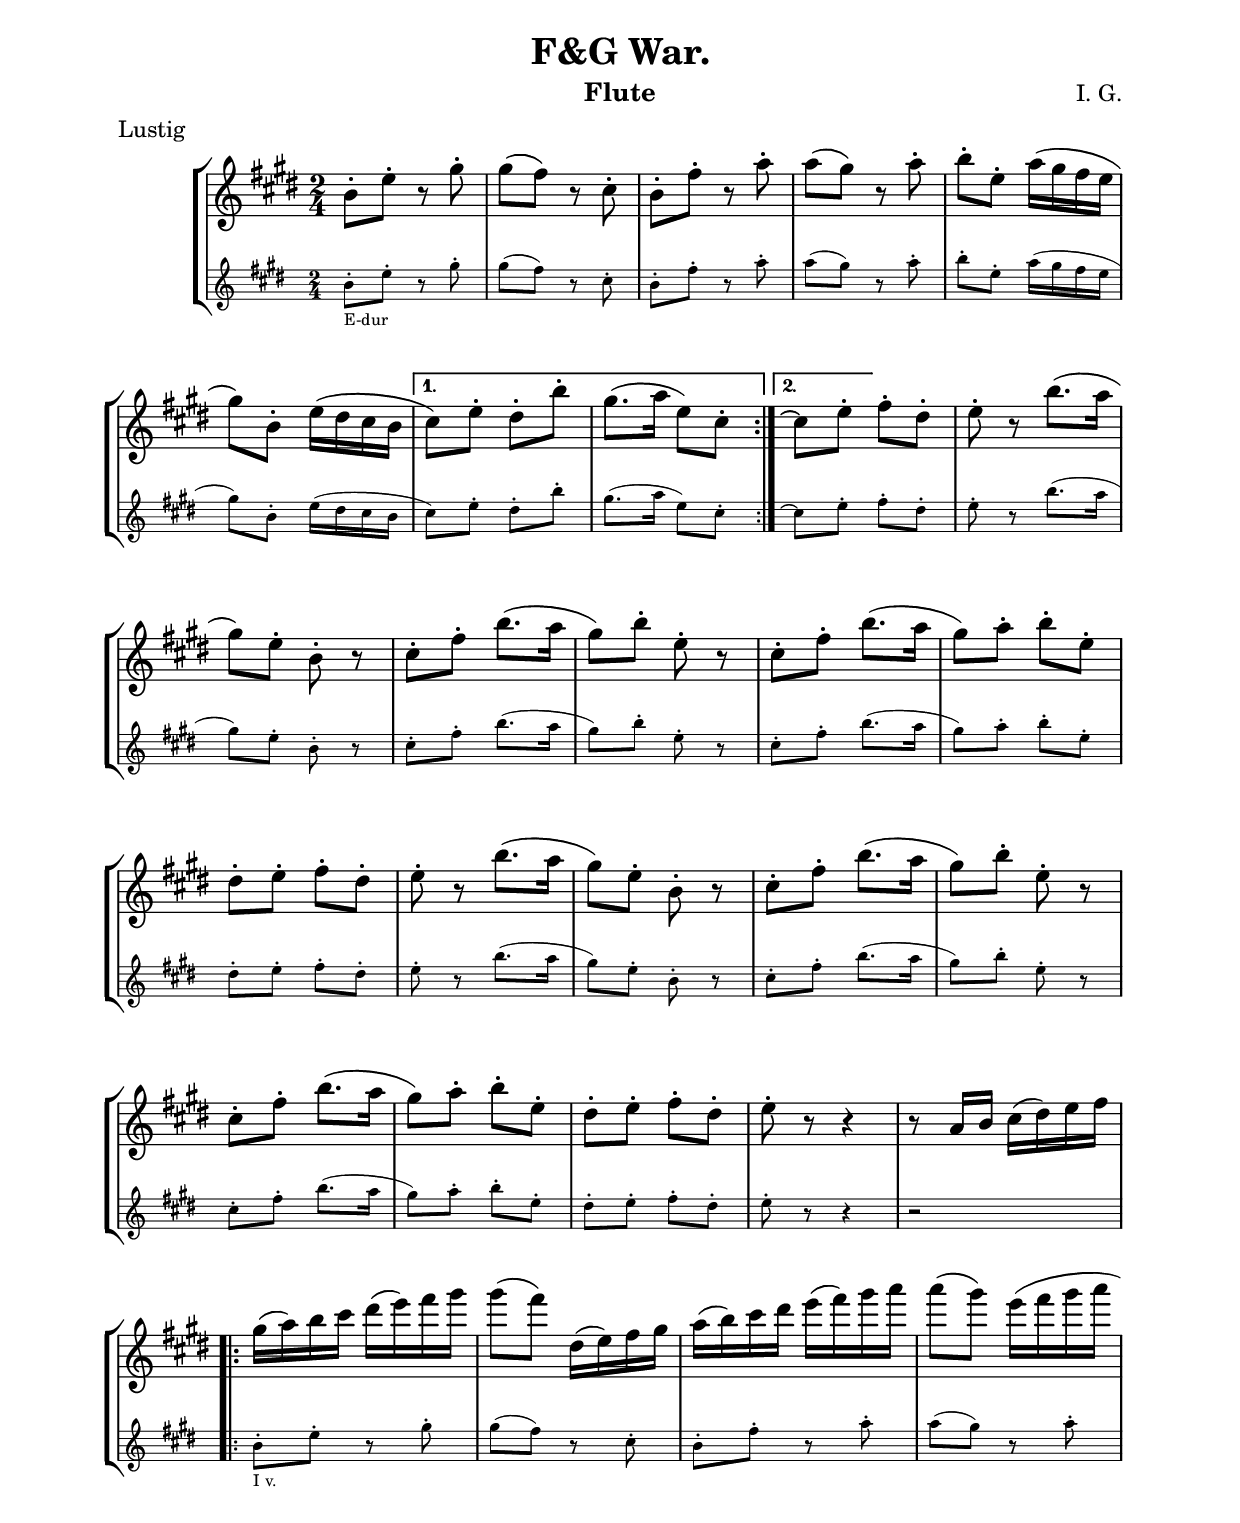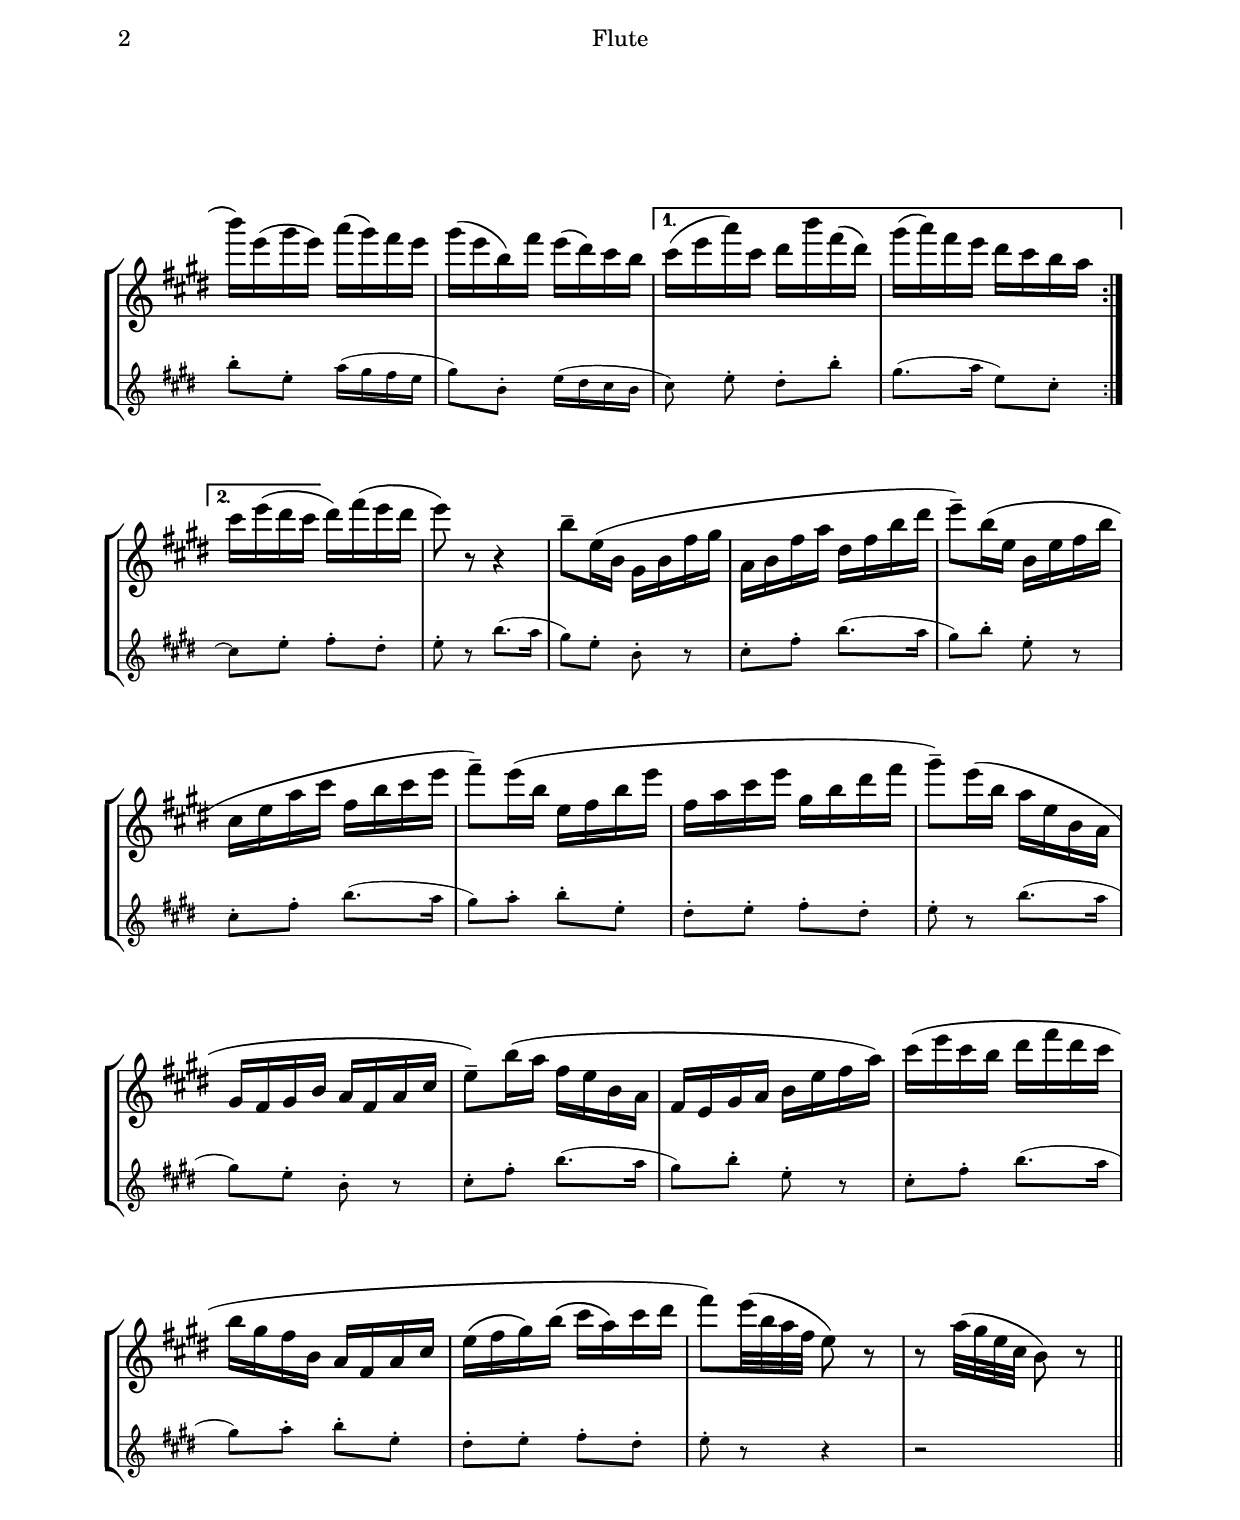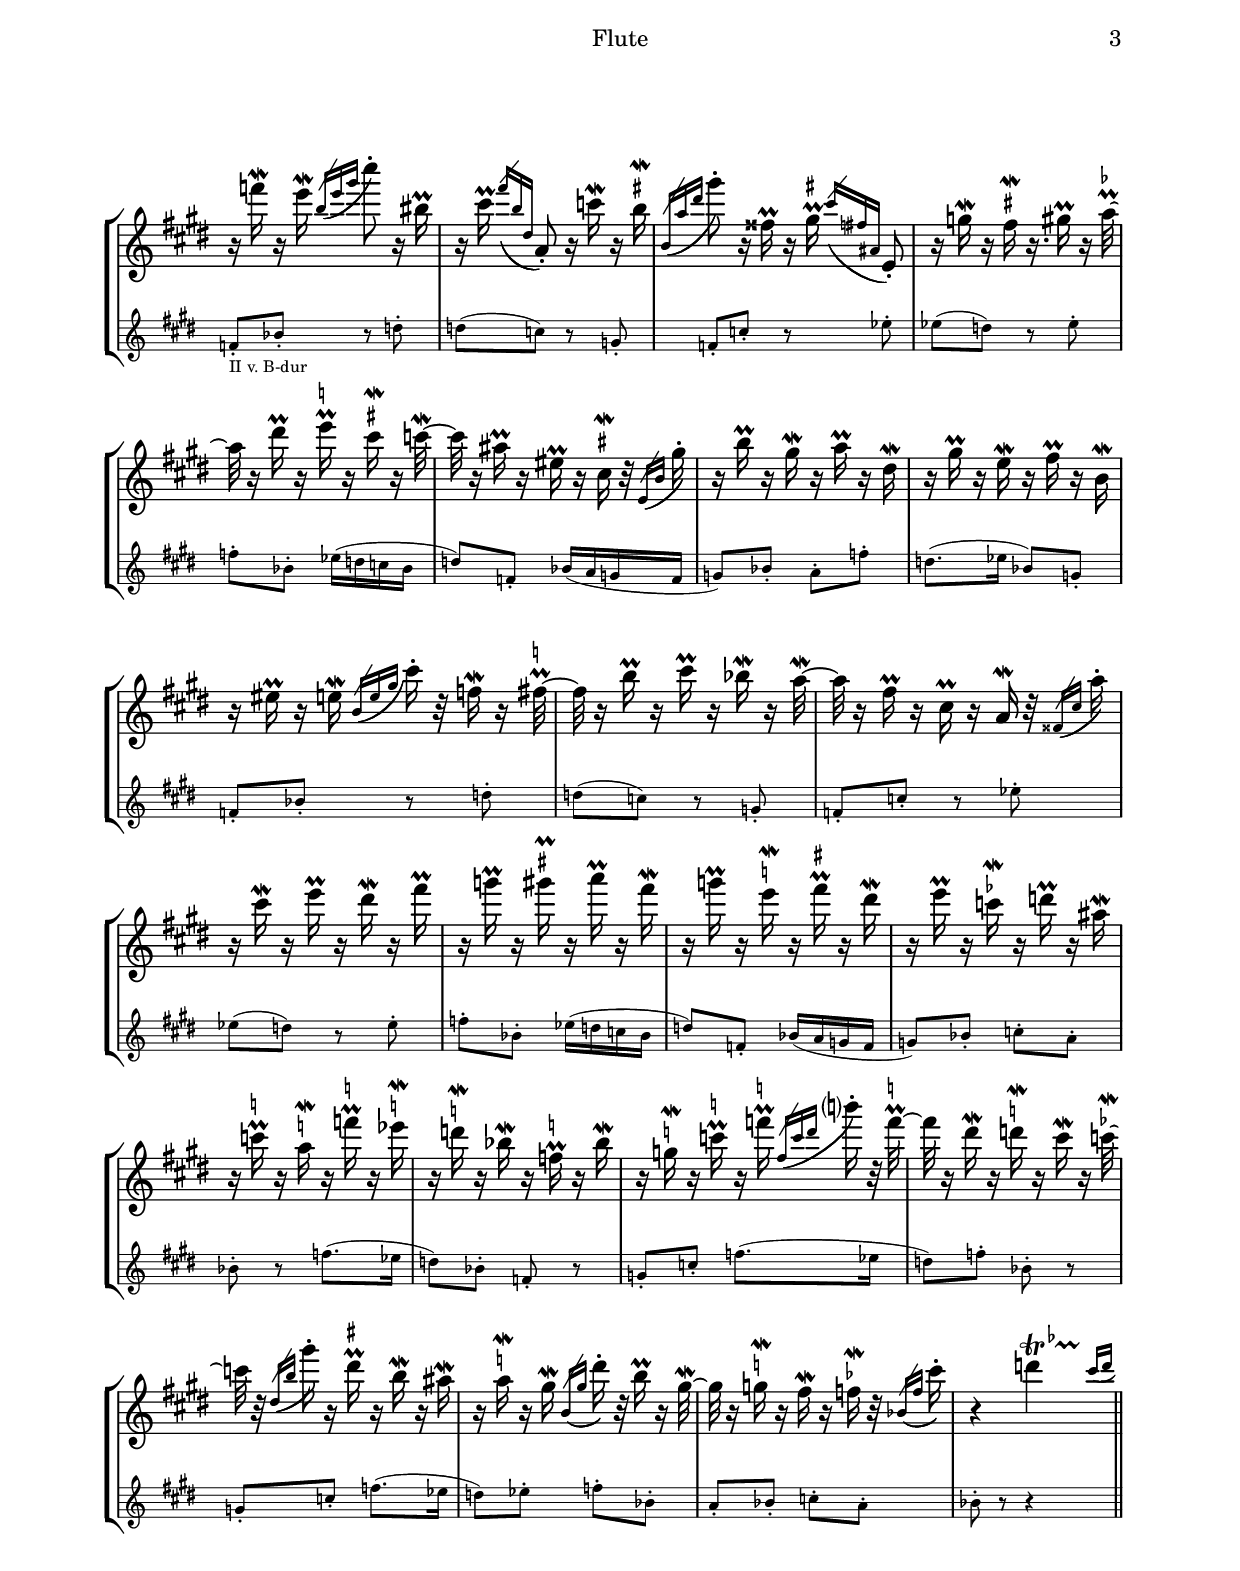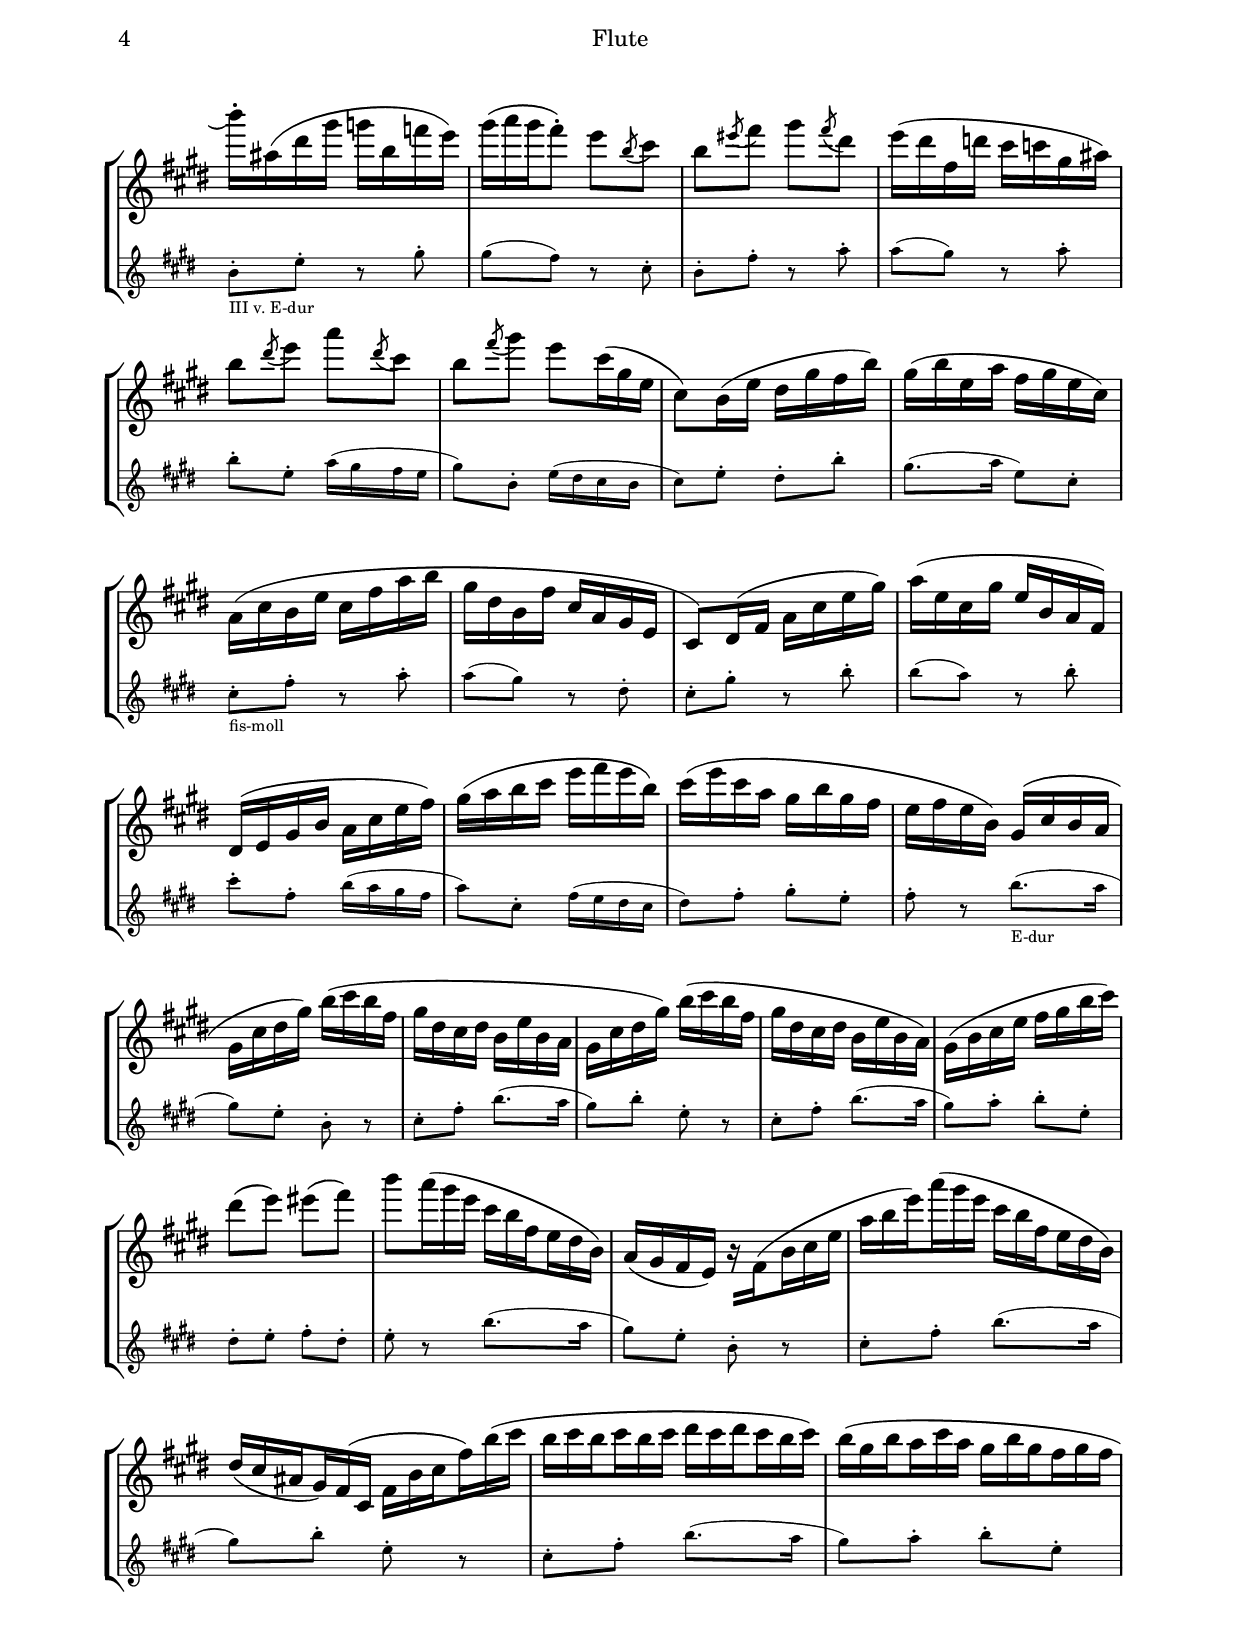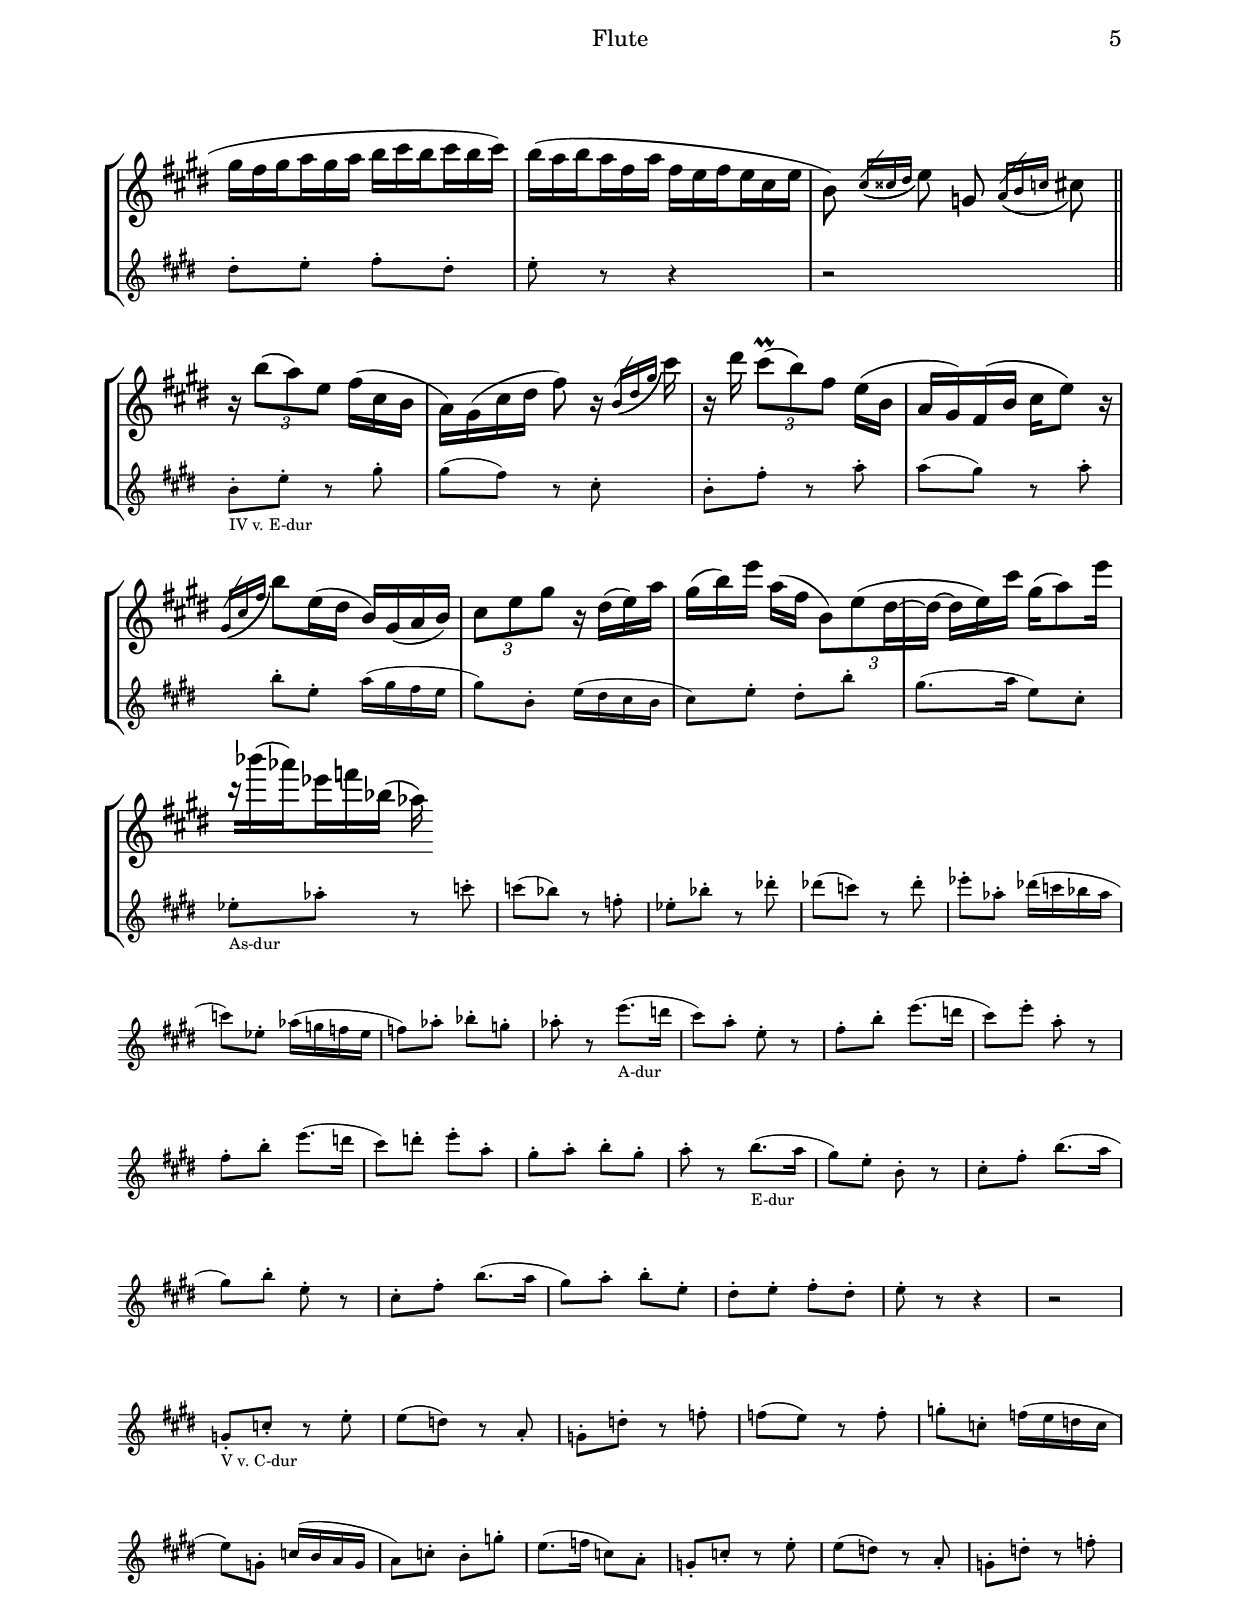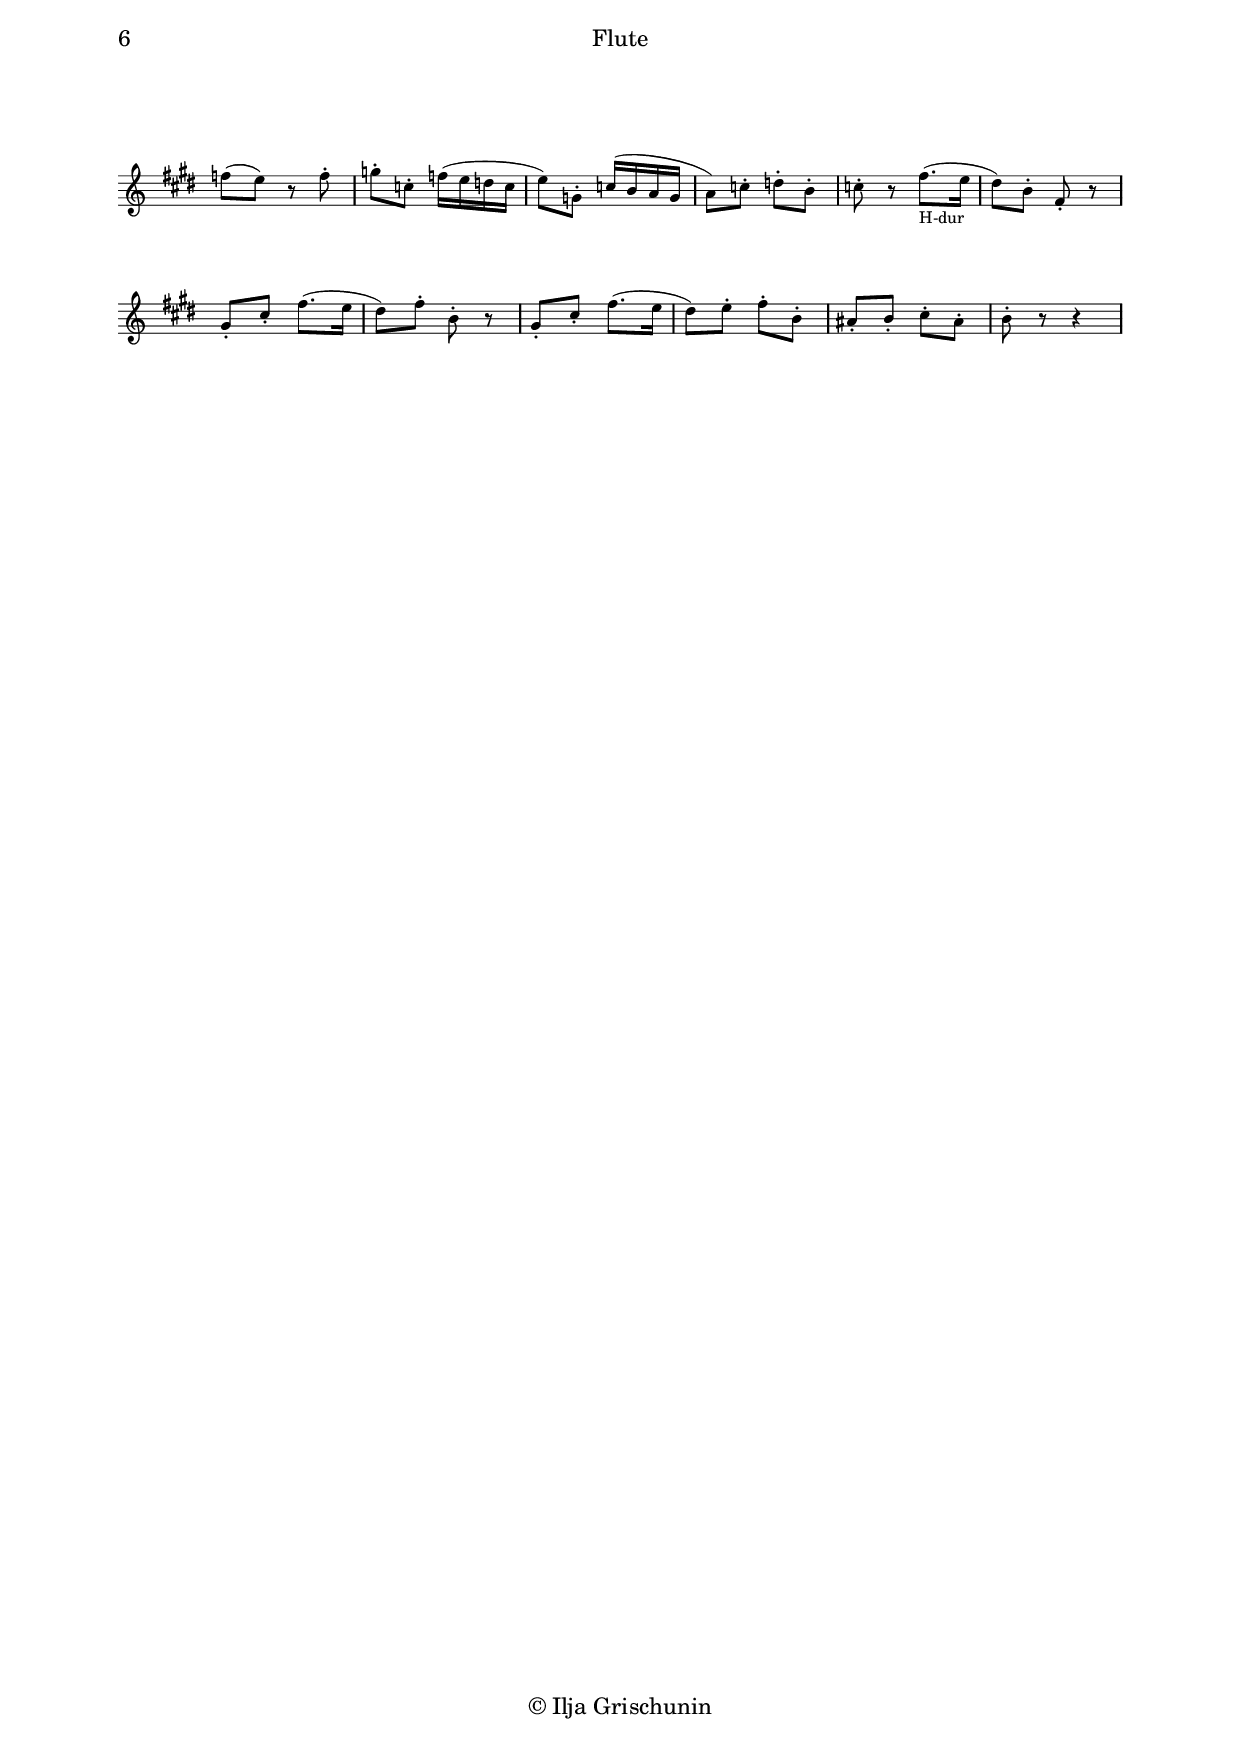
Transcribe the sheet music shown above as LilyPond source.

\version "2.19.15"

\language "deutsch"

\header {
  title = "F&G War."
  instrument = "Flute"
  meter = "Lustig"
  composer = "I. G."
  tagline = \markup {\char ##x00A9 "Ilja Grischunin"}
}

\paper {
  #(set-paper-size "a4")
  top-system-spacing.basic-distance = #25
  top-markup-spacing.basic-distance = #8
  markup-system-spacing.basic-distance = #8
  system-system-spacing.basic-distance = #15
  last-bottom-spacing.basic-distance = #25
  left-margin = 20
  right-margin = 20
  %two-sided = ##t
  %inner-margin = 25
  %outer-margin = 15
}

\layout {
  \context {
    \Score
    \remove "Bar_number_engraver"
  }
  \context {
    \Staff \RemoveEmptyStaves
    \override VerticalAxisGroup.remove-first = ##t
  }
}

\version "2.19.15"

\language "deutsch"

slash =
#(define-music-function (parser location ang stem-fraction protrusion)
   (number? number? number?)
   (remove-grace-property 'Voice 'Stem 'direction) ; necessary?
   #{
     \once \override Stem #'stencil =
     #(lambda (grob)
        (let* ((X-parent (ly:grob-parent grob X))
               (is-rest? (ly:grob? (ly:grob-object X-parent 'rest))))
          (if is-rest?
              empty-stencil
              (let* ((ang (degrees->radians ang))
                     ; We need the beam and its slope so that slash will
                     ; extend uniformly past the stem and the beam
                     (beam (ly:grob-object grob 'beam))
                     (beam-X-pos (ly:grob-property beam 'X-positions))
                     (beam-Y-pos (ly:grob-property beam 'positions))
                     (beam-slope (/ (- (cdr beam-Y-pos) (car beam-Y-pos))
                                   (- (cdr beam-X-pos) (car beam-X-pos))))
                     (beam-angle (atan beam-slope))
                     (stem-Y-ext (ly:grob-extent grob grob Y))
                     ; Stem.length is expressed in half staff-spaces
                     (stem-length (/ (ly:grob-property grob 'length) 2.0))
                     (dir (ly:grob-property grob 'direction))
                     ; if stem points up. car represents segment of stem
                     ; closest to notehead; if down, cdr does
                     (stem-ref (if (= dir 1) (car stem-Y-ext) (cdr stem-Y-ext)))
                     (stem-segment (* stem-length stem-fraction))
                     ; Where does slash cross the stem?
                     (slash-stem-Y (+ stem-ref (* dir stem-segment)))
                     ; These are values for the portion of the slash that
                     ; intersects the beamed group.
                     (dx (/ (- stem-length stem-segment)
                           (- (tan ang) (* dir beam-slope))))
                     (dy (* (tan ang) dx))
                     ; Now, we add in the wings
                     (protrusion-dx (* (cos ang) protrusion))
                     (protrusion-dy (* (sin ang) protrusion))
                     (x1 (- protrusion-dx))
                     (y1 (- slash-stem-Y (* dir protrusion-dy)))
                     (x2 (+ dx protrusion-dx))
                     (y2 (+ slash-stem-Y
                           (* dir (+ dy protrusion-dy))))
                     (th (ly:staff-symbol-line-thickness grob))
                     (stil (ly:stem::print grob)))

                (ly:stencil-add
                 stil
                 (make-line-stencil th x1 y1 x2 y2))))))
   #})

slashI = {
  \slash 50 0.6 1.0
}

slashII = {
  \slash 45 0.5 0.8
}

slashIII = {
  \slash 60 0.8 1.2
}

stringNumberSpanner =
#(define-music-function (parser location StringNumber) (string?)
   #{
     \override TextSpanner.style = #'solid
     \override TextSpanner.font-size = #-5
     \override TextSpanner.bound-details.left.stencil-align-dir-y = #CENTER
     \override TextSpanner.bound-details.left.text = \markup { \circle \number #StringNumber }
   #})

FO = #(define-music-function (parser location offsetX offsetY)(number? number?)
        #{
          \once \override Voice.Fingering.extra-offset = #(cons offsetX offsetY)
        #})
#(define RH rightHandFinger)
glissandoSkipOn = {
  \override NoteColumn.glissando-skip = ##t
  \override NoteHead.no-ledgers = ##t
}
glissandoSkipOff = {
  \revert NoteColumn.glissando-skip
  \revert NoteHead.no-ledgers
}

\version "2.19.15"

\language "deutsch"

slash =
#(define-music-function (parser location ang stem-fraction protrusion)
   (number? number? number?)
   (remove-grace-property 'Voice 'Stem 'direction) ; necessary?
   #{
     \once \override Stem #'stencil =
     #(lambda (grob)
        (let* ((X-parent (ly:grob-parent grob X))
               (is-rest? (ly:grob? (ly:grob-object X-parent 'rest))))
          (if is-rest?
              empty-stencil
              (let* ((ang (degrees->radians ang))
                     ; We need the beam and its slope so that slash will
                     ; extend uniformly past the stem and the beam
                     (beam (ly:grob-object grob 'beam))
                     (beam-X-pos (ly:grob-property beam 'X-positions))
                     (beam-Y-pos (ly:grob-property beam 'positions))
                     (beam-slope (/ (- (cdr beam-Y-pos) (car beam-Y-pos))
                                   (- (cdr beam-X-pos) (car beam-X-pos))))
                     (beam-angle (atan beam-slope))
                     (stem-Y-ext (ly:grob-extent grob grob Y))
                     ; Stem.length is expressed in half staff-spaces
                     (stem-length (/ (ly:grob-property grob 'length) 2.0))
                     (dir (ly:grob-property grob 'direction))
                     ; if stem points up. car represents segment of stem
                     ; closest to notehead; if down, cdr does
                     (stem-ref (if (= dir 1) (car stem-Y-ext) (cdr stem-Y-ext)))
                     (stem-segment (* stem-length stem-fraction))
                     ; Where does slash cross the stem?
                     (slash-stem-Y (+ stem-ref (* dir stem-segment)))
                     ; These are values for the portion of the slash that
                     ; intersects the beamed group.
                     (dx (/ (- stem-length stem-segment)
                           (- (tan ang) (* dir beam-slope))))
                     (dy (* (tan ang) dx))
                     ; Now, we add in the wings
                     (protrusion-dx (* (cos ang) protrusion))
                     (protrusion-dy (* (sin ang) protrusion))
                     (x1 (- protrusion-dx))
                     (y1 (- slash-stem-Y (* dir protrusion-dy)))
                     (x2 (+ dx protrusion-dx))
                     (y2 (+ slash-stem-Y
                           (* dir (+ dy protrusion-dy))))
                     (th (ly:staff-symbol-line-thickness grob))
                     (stil (ly:stem::print grob)))

                (ly:stencil-add
                 stil
                 (make-line-stencil th x1 y1 x2 y2))))))
   #})

slashI = {
  \slash 50 0.6 1.0
}

slashII = {
  \slash 45 0.5 0.8
}

slashIII = {
  \slash 60 0.8 1.2
}

stringNumberSpanner =
#(define-music-function (parser location StringNumber) (string?)
   #{
     \override TextSpanner.style = #'solid
     \override TextSpanner.font-size = #-5
     \override TextSpanner.bound-details.left.stencil-align-dir-y = #CENTER
     \override TextSpanner.bound-details.left.text = \markup { \circle \number #StringNumber }
   #})

FO = #(define-music-function (parser location offsetX offsetY)(number? number?)
        #{
          \once \override Voice.Fingering.extra-offset = #(cons offsetX offsetY)
        #})
#(define RH rightHandFinger)
glissandoSkipOn = {
  \override NoteColumn.glissando-skip = ##t
  \override NoteHead.no-ledgers = ##t
}
glissandoSkipOff = {
  \revert NoteColumn.glissando-skip
  \revert NoteHead.no-ledgers
}


W = \mordent
M = \prall
fluteExpMusic = \relative e'' {
  %\clef treble
  %\key e \major
  %\time 2/4
  r32 f'( e f) r e( dis e)
  \shape #'((0 . 0) (0 . -0.3) (0.5 . -0.2) (1 . 0)) Slur
  \acciaccatura {\slashIII h16([ e gis]} cis8-.) r32 his,( cis his)
  r cis( dis cis) \acciaccatura {\slashI fis16([ h, dis,]} a8-.) r32 c'( h c) r h( ais h)
  \shape #'((0 . 0) (0 . -0.3) (0.5 . -0.2) (1 . 0)) Slur
  \acciaccatura {\slashIII h,16([ a' dis]} gis8-.) r32 fisis,( gis fisis)
  r gis( ais gis) \acciaccatura {\slashI cis16([ fis, ais,]} e8-.)
  \override Beam.breakable = ##t
  r32 g'( fis g) r fis( eis fis) r16. gis32( a gis) r a([ b a)]
  r dis( e dis) r e([ f e)] r cis( c cis) r c([ h c)]
  r ais( h ais) r eis([ fis eis)] r cis( his cis)
  \shape #'((0 . 0) (0 . 0) (0 . 0) (0 . -1)) Slur
  \acciaccatura {\slashIII e,16([ h']} gis'16-.)
  r32 h( cis h) r gis( fis gis) r a( h a) r dis,( cis dis)
  r gis( a gis) r e( dis e) r fis( gis fis) r h,( a h)
  r eis( fis eis) r e( dis e) \acciaccatura {\slashIII h16([ e gis]} cis16-.) r32 f,(
  e f) r fis([ g fis)] r h( cis h) r cis([ dis cis)] r b( a b) r a([
  gis a)] r fis( gis fis) r cis([ dis cis)] r a( gis a)
  \shape #'((0 . 0) (0 . 0) (0 . 0) (0 . -1)) Slur
  \acciaccatura {\slashIII fisis16([ cis']} a'16-.)
  r32 cis( h cis) r e( fis e) r dis( cis dis) r fis( gis fis)
  r g( a g) r gis( ais gis) r a( h a) r fis( e fis)
  r g( a g) r e( d e) r fis(gis fis) r dis( cis dis)
  r e( fis e) r c( b c) r d( e d) r b( gis b)
  r c( d c) r a( g a) r f'( g f) r es( d es)
  r d( c d) r b( a b) r f( g f) r b( a b)
  r g( f g) r c( d c) r f( g f)
  \shape #'((0 . 0) (0 . 0) (1 . 0) (1 . 0)) Slur
  \acciaccatura {\slashIII fis,16([ c' dis]} h'?16-.) r32 f([
  g f)] r dis( cis dis) r d([ c d)] r cis( h cis) r c([ b c)]
  \shape #'((0 . 0) (0 . 0) (1 . 0) (1 . 0)) Slur
  \acciaccatura {\slashIII dis,16([ h']} gis'16-.)
  r32 dis( f dis) r h( a h) r b( gis b) r a( g a) r gis( fis gis)
  \shape #'((0 . 0) (0 . -1) (1 . -1) (1 . -1.5)) Slur
  \acciaccatura {\slashIII h,16([ gis']} dis'16-.)
  r32 h( cis h) r gis([ fis gis)] r g( f g) r fis([ e fis)] r f( dis f)
  \shape #'((0 . 0) (0 . -1) (1 . -1) (1 . -1.5)) Slur
  \acciaccatura {\slashIII b,16([ f']} cis'16-.) 
}
fluteExp = \relative e'' {
  %\clef treble
  %\key e \major
  %\time 2/4
  r16 f'\W r e\W
  \shape #'((0 . 0) (0 . -0.3) (0.5 . -0.2) (1 . 0)) Slur
  \acciaccatura {\slashIII h16([ e gis]} cis8-.)
  r16 his,\M r cis\M \acciaccatura {\slashI fis16([ h, dis,]} a8-.)
  r16 c'\W r 
  \once\override TextScript.script-priority = #-100
  h\W^\markup { \teeny \sharp }
  \shape #'((0 . 0) (0 . -0.3) (0.5 . -0.2) (1 . 0)) Slur
  \acciaccatura {\slashIII h,16([ a' dis]} gis8-.)
  r16 fisis,\M r gis\M^\markup { \teeny \sharp }
  \acciaccatura {\slashI cis16([ fis, ais,]} e8-.)
  r16 g'\W r 
  \once\override TextScript.script-priority = #-100
  fis\W^\markup { \teeny \sharp } r16. gis16\M r a32\M^\markup{\teeny\flat}~
  a r16 dis\M r e\M^\markup{\teeny\natural} r
  \once\override TextScript.script-priority = #-100
  cis\W^\markup{\teeny\sharp} r c32\W~ c r16 ais\M r eis\M r
  \once\override TextScript.script-priority = #-100
  cis\W^\markup{\teeny\sharp} r32
  \shape #'((0 . 0) (0 . 0) (0 . 0) (0 . -1)) Slur
  \acciaccatura {\slashIII e,16([ h']} gis'16-.)
  r h\M r gis\W r a\M r dis,\W r gis\M r e\W r fis\M r h,\W
  r eis\M r e\W \acciaccatura {\slashIII h16([ e gis]} cis16-.) r32 f,16\W r 
  fis32\M^\markup{\teeny\natural}~ fis r16 h\M r cis\M r b\W r a32\W~
  a r16 fis\M r cis\M r a\W r32
  \shape #'((0 . 0) (0 . 0) (0 . 0) (0 . -1)) Slur
  \acciaccatura {\slashIII fisis16([ cis']} a'16-.)
  r cis\W r e\M r dis\W r fis\M r g\M r 
  \once\override TextScript.script-priority = #-100
  gis\M^\markup{\teeny\sharp} r a\M r fis\W r g\M r
  \once\override TextScript.script-priority = #-100
  e\W^\markup{\teeny\natural} r fis\M^\markup{\teeny\sharp} r dis\W
  r e\M r
  \once\override TextScript.script-priority = #-100
  c\W^\markup{\teeny\flat} r d\M r ais\W r c\M^\markup{\teeny\natural} r
  \once\override TextScript.script-priority = #-100
  a\W^\markup{\teeny\natural} r f'\M^\markup{\teeny\natural} r
  \once\override TextScript.script-priority = #-100
  es\W^\markup{\teeny\natural} r
  \once\override TextScript.script-priority = #-100
  d\W^\markup{\teeny\natural} r b\W r f\M^\markup{\teeny\natural} r b\W r
  \once\override TextScript.script-priority = #-100
  g\W^\markup{\teeny\natural} r c\M^\markup{\teeny\natural} r f\M^\markup{\teeny\natural}
  \shape #'((0 . 0) (0 . 0) (1 . 0) (1 . 0)) Slur
  \acciaccatura {\slashIII fis,16([ c' dis]} h'?16-.) r32 f\M^\markup{\teeny\natural}~
  f r16 dis\W r
  \once\override TextScript.script-priority = #-100
  d\W^\markup{\teeny\natural} r cis\W r
  \once\override TextScript.script-priority = #-100
  c32\W^\markup{\teeny\flat}~ c r
  \shape #'((0 . 0) (0 . 0) (1 . 0) (1 . 0)) Slur
  \acciaccatura {\slashIII dis,16([ h']} gis'16-.) r dis\M^\markup{\teeny\sharp}
  r h\W r ais\W r
  \once\override TextScript.script-priority = #-100
  a\W^\markup{\teeny\natural} r gis\W
  \shape #'((0 . 0) (0 . -1) (1 . -1) (1 . -1.5)) Slur
  \acciaccatura {\slashIII h,16([ gis']} dis'16-.) r32 h16\M r gis32\W~
  gis r16
  \once\override TextScript.script-priority = #-100
  g\W^\markup{\teeny\natural} r fis\W r
  \once\override TextScript.script-priority = #-100
  f\W^\markup{\teeny\flat} r32
  \shape #'((0 . 0) (0 . -1) (1 . -1) (1 . -1.5)) Slur
  \acciaccatura {\slashIII b,16([ f']} cis'16-.) 
}


fluteMusic = \new Voice \with {
  \remove "Forbid_line_break_engraver"
  \override Beam.breakable = ##t
}
\relative e'' {
  \clef treble
  \key e \major
  \time 2/4
  \repeat volta 2 {
    h8-. e-. r gis-. gis( fis) r cis-. h-. fis'-. r a-. a( gis) r a-.
    h-. e,-. a16( gis fis e gis8) h,-. e16( dis cis h
  }
  \alternative {
    {
      cis8) e-.
      \set Score.repeatCommands = #'((volta #f))
      dis-. h'-. gis8.( a16 e8) cis-.
    }
    {
      cis8\repeatTie e-.
    }
  }
  fis-. dis-.
  e-. r
  h'8.( a16 gis8) e-. h-. r cis-. fis-. h8.( a16 gis8) h-. e,-. r
  cis-. fis-. h8.( a16 gis8) a-. h-. e,-. dis-. e-. fis-. dis-. e-. r
  h'8.( a16 gis8) e-. h-. r cis-. fis-. h8.( a16 gis8) h-. e,-. r
  cis-. fis-. h8.( a16 gis8) a-. h-. e,-. dis-. e-. fis-. dis-. e-. r r4
  r8 a,16 h cis( dis) e fis \break
  \override Score.VoltaBracketSpanner.Y-offset = 7
  \repeat volta 2 {
    gis( a) h cis dis( e) fis gis gis8( fis) dis,16( e) fis gis
    a( h) cis dis e( fis) gis a a8( gis) e16( fis gis a
    h) e,( gis e) a( gis) fis e gis( e h) fis' e( dis) cis h
  }
  \alternative{
    {
      cis([ e a)
      \set Score.repeatCommands = #'((volta #f))
      cis,] dis h' fis( dis) gis( a) fis e dis cis h a
    }
    {
      cis[ e( dis
    }
  }
  cis] dis) fis( e dis e8) r r4
  h8-- e,16( h gis h fis' gis a, h fis' a dis, fis h dis
  e8--) h16( e, h e fis h cis, e a cis fis, h cis e
  fis8--) e16( h e, fis h e fis, a cis e gis, h dis fis
  gis8--) e16( h a e h a gis fis gis h a fis a cis
  e8--) h'16( a fis e h a fis e gis a h e fis a)
  cis( e cis h dis fis dis cis h gis fis h, a fis a cis
  e\( fis gis\) h\( cis a\) cis dis fis8) e32( h a fis e8) r
  r a32( gis e cis h8) r
  \bar "||"
  \tag #'pageBreack {
    \pageBreak
  }

  %\fluteExpMusic
  \fluteExp

  r4
  \override TrillSpanner.bound-details.left.text = \markup{
    \musicglyph #"scripts.trill" \raise #1.65 \teeny  \flat
  }
  #(define afterGraceFraction (cons 15 16))
  \tag #'trillLen {
    \once\override TrillSpanner.minimum-length = #6
    \once\override TrillSpanner.springs-and-rods = #ly:spanner::set-spacing-rods
  }
  \afterGrace d'\startTrillSpan {cis16(\stopTrillSpan d}
  \bar "||"
  \override TupletNumber #'transparent = ##t
  \override TupletBracket #'bracket-visibility = ##f
  h'16-.) ais,( dis gis g h, f' e) \times 2/3 {gis16( a gis} fis8-.) e \acciaccatura h cis
  h \acciaccatura eis fis gis \acciaccatura fis dis e16( dis fis, d' cis c gis ais)
  h8 \acciaccatura dis e a \acciaccatura dis, cis
  h8 \acciaccatura fis' gis e \times 2/3 {cis16( gis e}
  cis8) h16( e dis gis fis h)
  \once\override Slur.positions = #'(1 . 1)
  gis( h e, a fis gis e cis)
  a( cis h e cis fis a h gis dis h fis' cis a gis e
  cis8) dis16( fis a cis e gis) a( e cis gis' e h a fis)
  dis( e gis h a cis e fis)
  \once \override Slur.eccentricity = #1.5
  gis( a h cis e fis e h)
  \shape #'((0 . -1) (0 . 1) (0 . 1) (0 . 0)) Slur
  cis( e cis a gis h gis fis e fis e h) gis( cis h a
  gis cis dis gis) h( cis h fis gis dis cis dis h e h a
  gis cis dis gis) h( cis h fis gis dis cis dis h e h a)
  gis( h cis e fis gis h cis) dis8( e) eis( fis)
  h \tuplet 3/2 8 {
    \set subdivideBeams = ##t
    \set baseMoment = #(ly:make-moment 1/8)
    \set beatStructure = #'(2 2 2 2)
    a16( gis e cis h fis e dis h)
  }
  \set subdivideBeams = ##f
  a( gis fis e) r[
  \set stemRightBeamCount = #1
  fis(
  \tuplet 3/2 8 {
    \set subdivideBeams = ##t
    \set baseMoment = #(ly:make-moment 1/8)
    \set beatStructure = #'(2 2 2 2)
    \set stemLeftBeamCount = #1
    h cis e] a h e) a( gis e cis h fis e dis h)
    dis( cis ais gis) fis( cis fis h cis fis) h( cis
    h cis h cis h cis dis cis dis cis h cis)
    h( gis h a cis a gis h gis fis gis fis
    gis fis gis a gis a h cis h cis h cis)
    h( a h a fis a fis e fis e cis e
  }
  \tag #'Partitur {
    \newSpacingSection
    \override Score.SpacingSpanner.strict-grace-spacing = ##t
    \set Score.proportionalNotationDuration = #(ly:make-moment 1/32)
  }
  h8)
  \tag #'Partitur {
    \once\override Score.GraceSpacing.spacing-increment = #1.3
  }
  \acciaccatura {\slashI cis16[( cisis dis]} e8) g,
  \tag #'Partitur {
    \once\override Score.GraceSpacing.spacing-increment = #1.3
  }
  \acciaccatura {\slashI a16[( h c]}
  \tag #'Part { cis8) }
  \tag #'Partitur {
    \tweak Accidental.extra-offset #'(0.4 . 0)
    cis8)
  }
  \tag #'Partitur {
    \newSpacingSection
    \revert SpacingSpanner.strict-grace-spacing
    \unset Score.proportionalNotationDuration
  }
  \bar "||" \break
  \set subdivideBeams = ##f
  \override TupletNumber #'transparent = ##f
  r16 \times 2/3 {h'8[( a) e]} fis16( cis h a)
  gis( cis dis fis8) r16 \acciaccatura {\slashIII h,[( dis gis]} cis)
  r dis \times 2/3 {cis8\prall[( h) fis]} e16( h a gis) fis( h cis e8) r16
  %\once\override Score.GraceSpacing.spacing-increment = #1.3
  %\once\override Staff.KeySignature.Y-offset = #5
  \tag #'Partitur {
    \newSpacingSection
    \once\revert Score.SpacingSpanner.strict-grace-spacing
  }
  \acciaccatura {\slashIII gis,16[( cis fis]} h8) e,16( dis h) gis( a h)
  \times 2/3 {cis8 e gis} r16 dis( e) a gis( h) e a,[( fis]
  \tuplet 3/2 {h,8[) e( dis16~ dis~]} dis e) cis' gis( a8) e'16
  \override TupletNumber #'transparent = ##t
  \override TupletBracket #'bracket-visibility = ##f
  \tuplet 3/2 8 {
    \set subdivideBeams = ##t
    \set baseMoment = #(ly:make-moment 1/8)
    \set beatStructure = #'(2 2 2 2)
    r16[ b'( as) es f b,]( as)
  }
}

\version "2.19.15"

\language "deutsch"

diatonicScale = \relative { e' fis gis a h cis dis }

ossia = \relative {
  \set Staff.fontSize = #-3
  \override Staff.StaffSymbol.staff-space = #(magstep -3)
  \override Staff.StaffSymbol.thickness = #(magstep -3)
  \clef treble
  \key e \major
  \time 2/4
  %R2*50
  %R2*23
  %R2*31
  \repeat volta 2 {
    h'8-.-"E-dur" e-. r gis-. gis( fis) r cis-. h-. fis'-. r a-. a( gis) r a-.
    h-. e,-. a16( gis fis e gis8) h,-. e16( dis cis h
  }
  \alternative {
    {
      cis8) e-.
      \set Score.repeatCommands = #'((volta #f))
      dis-. h'-. gis8.( a16 e8) cis-.
    }
    {
      cis8\repeatTie e-.
    }
  }
  fis-. dis-.
  e-. r
  h'8.( a16 gis8) e-. h-. r cis-. fis-. h8.( a16 gis8) h-. e,-. r
  cis-. fis-. h8.( a16 gis8) a-. h-. e,-. dis-. e-. fis-. dis-. e-. r
  h'8.( a16 gis8) e-. h-. r cis-. fis-. h8.( a16 gis8) h-. e,-. r
  cis-. fis-. h8.( a16 gis8) a-. h-. e,-. dis-. e-. fis-. dis-. e-. r r4
  r2 \break
  \override Score.VoltaBracketSpanner.Y-offset = 7
  \repeat volta 2 {
    h8-.-"I v." e-. r gis-. gis( fis) r cis-. h-. fis'-. r a-. a( gis) r a-.
    h-. e,-. a16( gis fis e gis8) h,-. e16( dis cis h
  }
  \alternative{
    {
      cis8) e-.
      \set Score.repeatCommands = #'((volta #f))
      dis-. h'-. gis8.( a16 e8) cis-.
    }
    {
      cis8\repeatTie e-.
    }
  }
  fis-. dis-.
  e-. r
  h'8.( a16 gis8) e-. h-. r cis-. fis-. h8.( a16 gis8) h-. e,-. r
  cis-. fis-. h8.( a16 gis8) a-. h-. e,-. dis-. e-. fis-. dis-. e-. r
  h'8.( a16 gis8) e-. h-. r cis-. fis-. h8.( a16 gis8) h-. e,-. r
  cis-. fis-. h8.( a16 gis8) a-. h-. e,-. dis-. e-. fis-. dis-. e-. r r4
  r2
  \bar "||"
  \tag #'Ossia {
    \break
  }
%%%%%%%%%%%%%%%%%%%%%%%%%%%%%%
  \transpose e b, {
    \relative {
      h'8-.-"II v. B-dur" e-. r gis-. gis( fis) r cis-. h-. fis'-. r a-. a( gis) r a-.
      h-. e,-. a16( gis fis e gis8) h,-. e16( dis cis h
      cis8) e-. dis-. h'-. gis8.( a16 e8) cis-.
      h8-. e-. r gis-. gis( fis) r cis-. h-. fis'-. r a-. a( gis) r a-.
      h-. e,-. a16( gis fis e gis8) h,-. e16( dis cis h
      cis8) e-. fis-. dis-. e-. r
      h'8.( a16 gis8) e-. h-. r cis-. fis-. h8.( a16 gis8) h-. e,-. r
      cis-. fis-. h8.( a16 gis8) a-. h-. e,-. dis-. e-. fis-. dis-. e-. r r4
    }
  }
  \tag #'Ossia {
    \pageBreak
  }
  \bar "||"

%%%%%%%%%%%%%%%%%%%%%%%%%%%%%%
  h8-.-"III v. E-dur" e-. r gis-. gis( fis) r cis-. h-. fis'-. r a-. a( gis) r a-.
  h-. e,-. a16( gis fis e gis8) h,-. e16( dis cis h
  cis8) e-. dis-. h'-. gis8.( a16 e8) cis-.
  \modalTranspose e fis \diatonicScale {
    \relative {
      h'8-.-"fis-moll" e-. r gis-. gis( fis) r cis-. h-. fis'-. r a-. a( gis) r a-.
      h-. e,-. a16( gis fis e gis8) h,-. e16( dis cis h
      cis8) e-. fis-. dis-. e-. r
    }
  }
  h'8.(-"E-dur" a16 gis8) e-. h-. r cis-. fis-. h8.( a16 gis8) h-. e,-. r
  cis-. fis-. h8.( a16 gis8) a-. h-. e,-. dis-. e-. fis-. dis-. e-. r
  h'8.( a16 gis8) e-. h-. r cis-. fis-. h8.( a16 gis8) h-. e,-. r
  cis-. fis-. h8.( a16 gis8) a-. h-. e,-. dis-. e-. fis-. dis-. e-. r r4 r2
  \tag #'Ossia {
    \break
  }
%%%%%%%%%%%%%%%%%%%%%%%%%%%%%%
  %%{
  h8-.-"IV v. E-dur" e-. r gis-. gis( fis) r cis-. h-. fis'-. r a-. a( gis) r a-.
  h-. e,-. a16( gis fis e gis8) h,-. e16( dis cis h
  cis8) e-. dis-. h'-. gis8.( a16 e8) cis-.
  \tag #'Ossia {
    \break
  }
  \transpose e as {
    \relative {
      h'8-.-"As-dur" e-. r gis-. gis( fis) r cis-. h-. fis'-. r a-. a( gis) r a-.
      h-. e,-. a16( gis fis e gis8) h,-. e16( dis cis h
      cis8) e-. fis-. dis-. e-. r
    }
  }
  %%}
  %R2*15 r4
  \transpose e a {
    \relative {
      h''8.(-"A-dur" a16 gis8) e-. h-. r cis-. fis-. h8.( a16 gis8) h-. e,-. r
      cis-. fis-. h8.( a16 gis8) a-. h-. e,-. dis-. e-. fis-. dis-. e-. r

    }
  }
  h'8.(-"E-dur" a16 gis8) e-. h-. r cis-. fis-. h8.( a16 gis8) h-. e,-. r
  cis-. fis-. h8.( a16 gis8) a-. h-. e,-. dis-. e-. fis-. dis-. e-.
  r r4 r2
  \tag #'Ossia {
    \break
  }
  \transpose e c {
    \relative {
      h'8-.-"V v. C-dur" e-. r gis-. gis( fis) r cis-. h-. fis'-. r a-. a( gis) r a-.
      h-. e,-. a16( gis fis e gis8) h,-. e16( dis cis h
      cis8) e-. dis-. h'-. gis8.( a16 e8) cis-.
      h8-. e-. r gis-. gis( fis) r cis-. h-. fis'-. r a-. a( gis) r a-.
      h-. e,-. a16( gis fis e gis8) h,-. e16( dis cis h
      cis8) e-. fis-. dis-. e-. r
    }
  }
  \transpose e h {
    \relative {
      h'8.(-"H-dur" a16 gis8) e-. h-. r cis-. fis-. h8.( a16 gis8) h-. e,-. r
      cis-. fis-. h8.( a16 gis8) a-. h-. e,-. dis-. e-. fis-. dis-. e-. r r4
    }
  }
}


\score {
  \new StaffGroup <<

    \new Staff {
      \removeWithTag #'Partitur
      \fluteMusic
    }

    \new Staff \ossia

  >>
}